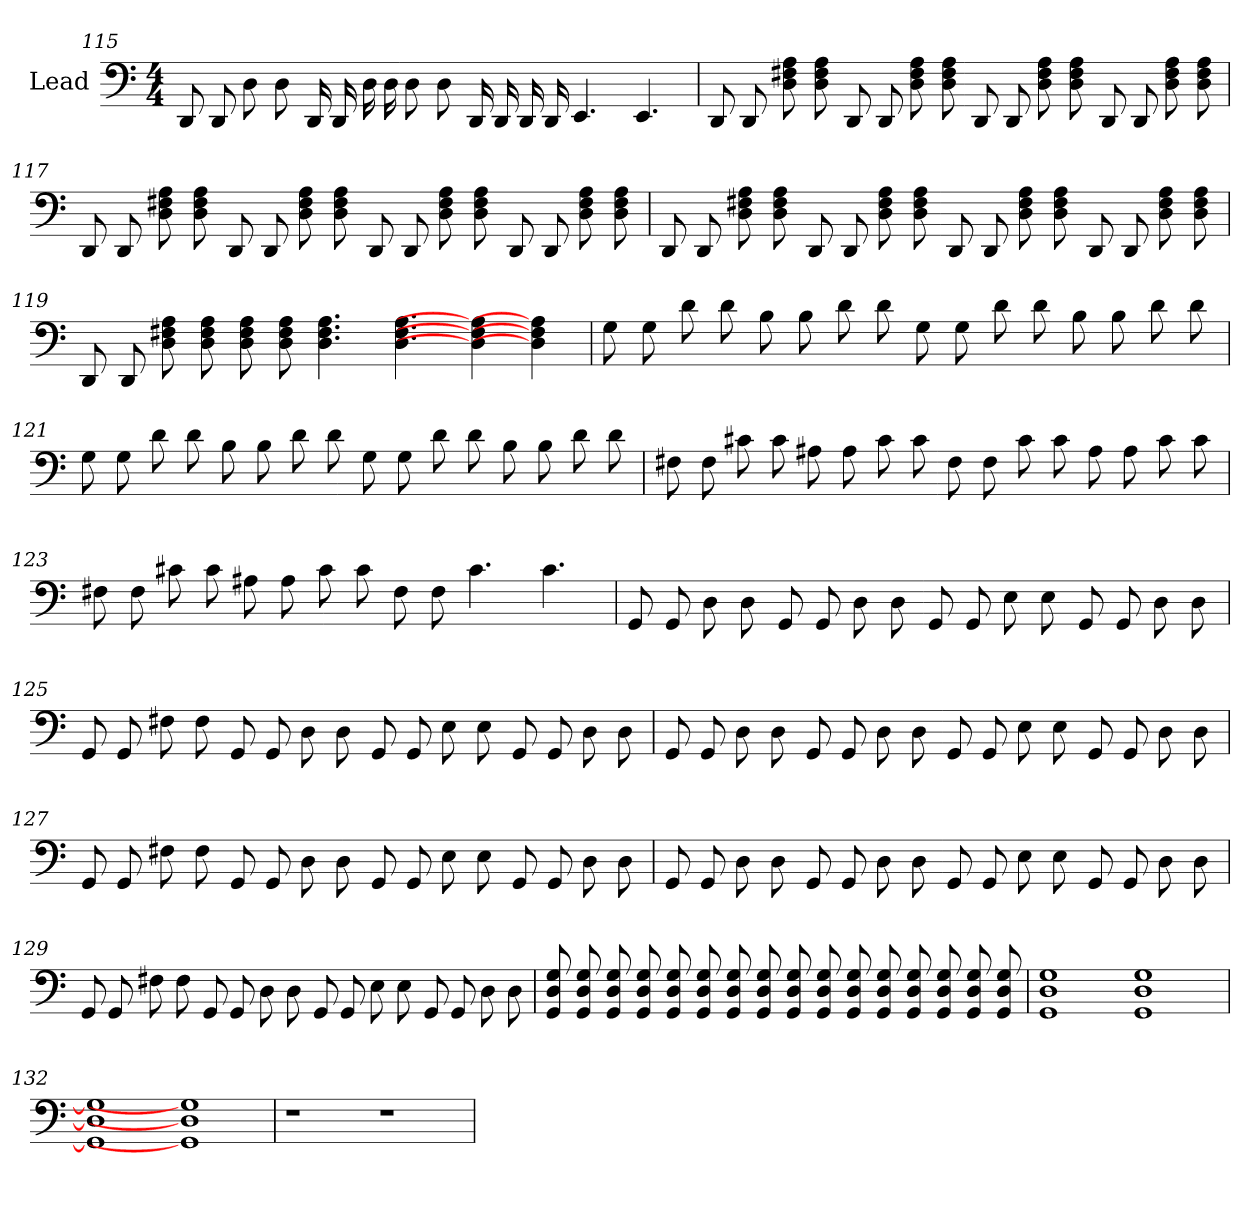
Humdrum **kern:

**kern
*part1
*staff1
*I"Lead
*
*k[]
*M4/4
=115
8DD
8DD
8D
8D
16DD
16DD
16D
16D
8D
8D
16DD
16DD
16DD
16DD
4.EE
4.EE
=116
*MM119
8DD
8DD
8A 8F# 8D
8A 8F# 8D
8DD
8DD
8A 8F# 8D
8A 8F# 8D
8DD
8DD
8A 8F# 8D
8A 8F# 8D
8DD
8DD
8A 8F# 8D
8A 8F# 8D
=117
8DD
8DD
8A 8F# 8D
8A 8F# 8D
8DD
8DD
8A 8F# 8D
8A 8F# 8D
8DD
8DD
8A 8F# 8D
8A 8F# 8D
8DD
8DD
8A 8F# 8D
8A 8F# 8D
=118
8DD
8DD
8A 8F# 8D
8A 8F# 8D
8DD
8DD
8A 8F# 8D
8A 8F# 8D
8DD
8DD
8A 8F# 8D
8A 8F# 8D
8DD
8DD
8A 8F# 8D
8A 8F# 8D
=119
8DD
8DD
8A 8F# 8D
8A 8F# 8D
8A 8F# 8D
8A 8F# 8D
4.A 4.F# 4.D
4.A 4.F# 4.D
4A] 4F#] 4D]
4A] 4F#] 4D]
=120
*MM116
8G
8G
8d
8d
8B
8B
8d
8d
8G
8G
8d
8d
8B
8B
8d
8d
=121
8G
8G
8d
8d
8B
8B
8d
8d
8G
8G
8d
8d
8B
8B
8d
8d
=122
8F#
8F#
8c#
8c#
8A#
8A#
8c#
8c#
8F#
8F#
8c#
8c#
8A#
8A#
8c#
8c#
=123
8F#
8F#
8c#
8c#
8A#
8A#
8c#
8c#
8F#
8F#
4.c#
4.c#
=124
*MM118
8GG
8GG
8D
8D
8GG
8GG
8D
8D
8GG
8GG
8E
8E
8GG
8GG
8D
8D
=125
8GG
8GG
8F#
8F#
8GG
8GG
8D
8D
8GG
8GG
8E
8E
8GG
8GG
8D
8D
=126
8GG
8GG
8D
8D
8GG
8GG
8D
8D
8GG
8GG
8E
8E
8GG
8GG
8D
8D
=127
*MM119
8GG
8GG
8F#
8F#
8GG
8GG
8D
8D
8GG
8GG
8E
8E
8GG
8GG
8D
8D
=128
*MM118
8GG
8GG
8D
8D
8GG
8GG
8D
8D
8GG
8GG
8E
8E
8GG
8GG
8D
8D
=129
8GG
8GG
8F#
8F#
8GG
8GG
8D
8D
8GG
8GG
8E
8E
8GG
8GG
8D
8D
=130
*MM116
8G 8D 8GG
8G 8D 8GG
8G 8D 8GG
8G 8D 8GG
8G 8D 8GG
8G 8D 8GG
8G 8D 8GG
8G 8D 8GG
8G 8D 8GG
8G 8D 8GG
8G 8D 8GG
8G 8D 8GG
8G 8D 8GG
8G 8D 8GG
8G 8D 8GG
8G 8D 8GG
=131
*MM131
1G 1D 1GG
1G 1D 1GG
=132
1G] 1D] 1GG]
1G] 1D] 1GG]
=133
1r
1r
=
*-
